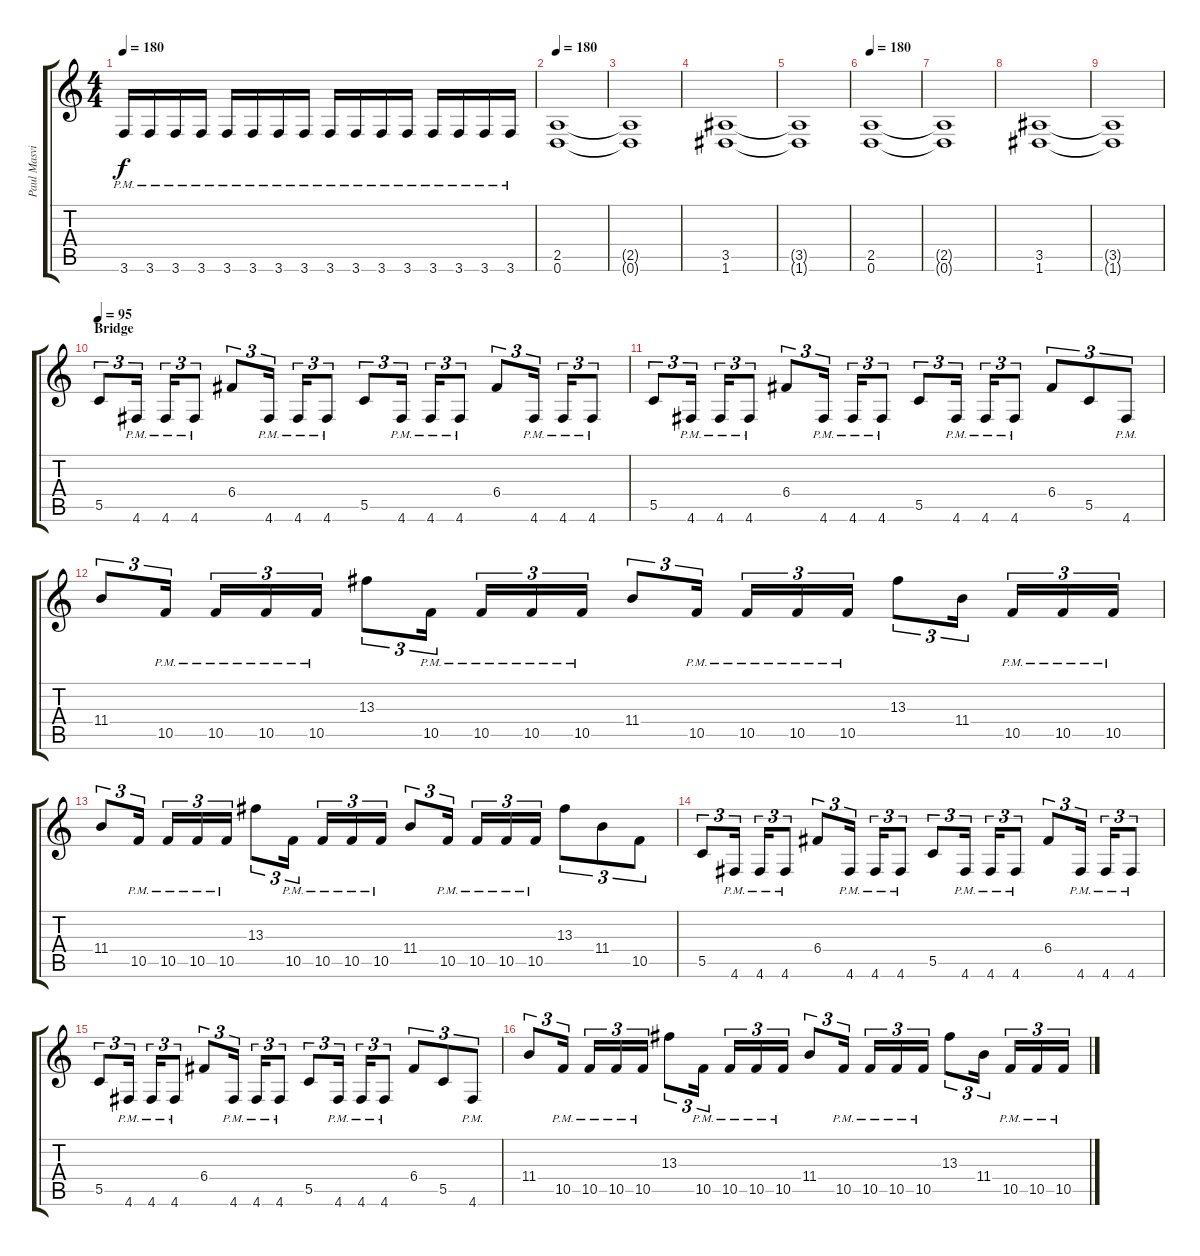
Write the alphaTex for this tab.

\track ("Paul Masvidal" "Paul Masvi") {instrument distortionguitar}
\staff {score tabs}
\tuning (D4 A3 F3 C3 G2 D2) {hide}
\ts (4 4)
\tempo 180
\clef g2
\ks c
3.6{pm}.16{dy f} 3.6{pm}.16 3.6{pm}.16 3.6{pm}.16 3.6{pm}.16 3.6{pm}.16 3.6{pm}.16 3.6{pm}.16 3.6{pm}.16 3.6{pm}.16 3.6{pm}.16 3.6{pm}.16 3.6{pm}.16 3.6{pm}.16 3.6{pm}.16 3.6{pm}.16 |
\tempo 180
(2.5 0.6).1 |
(2.5{t} 0.6{t}).1 |
(3.5 1.6).1 |
(3.5{t} 1.6{t}).1 |
\tempo 180
(2.5 0.6).1 |
(2.5{t} 0.6{t}).1 |
(3.5 1.6).1 |
(3.5{t} 1.6{t}).1 |
\section ("" "Bridge")
\tempo 95
5.5.8{tu (3 2)} 4.6{pm}.16{tu (3 2)} 4.6{pm}.16{tu (3 2)} 4.6{pm}.8{tu (3 2)} 6.4.8{tu (3 2)} 4.6{pm}.16{tu (3 2)} 4.6{pm}.16{tu (3 2)} 4.6{pm}.8{tu (3 2)} 5.5.8{tu (3 2)} 4.6{pm}.16{tu (3 2)} 4.6{pm}.16{tu (3 2)} 4.6{pm}.8{tu (3 2)} 6.4.8{tu (3 2)} 4.6{pm}.16{tu (3 2)} 4.6{pm}.16{tu (3 2)} 4.6{pm}.8{tu (3 2)} |
5.5.8{tu (3 2)} 4.6{pm}.16{tu (3 2)} 4.6{pm}.16{tu (3 2)} 4.6{pm}.8{tu (3 2)} 6.4.8{tu (3 2)} 4.6{pm}.16{tu (3 2)} 4.6{pm}.16{tu (3 2)} 4.6{pm}.8{tu (3 2)} 5.5.8{tu (3 2)} 4.6{pm}.16{tu (3 2)} 4.6{pm}.16{tu (3 2)} 4.6{pm}.8{tu (3 2)} 6.4.8{tu (3 2)} 5.5.8{tu (3 2)} 4.6{pm}.8{tu (3 2)} |
11.4.8{tu (3 2)} 10.5{pm}.16{tu (3 2)} 10.5{pm}.16{tu (3 2)} 10.5{pm}.16{tu (3 2)} 10.5{pm}.16{tu (3 2)} 13.3.8{tu (3 2)} 10.5{pm}.16{tu (3 2)} 10.5{pm}.16{tu (3 2)} 10.5{pm}.16{tu (3 2)} 10.5{pm}.16{tu (3 2)} 11.4.8{tu (3 2)} 10.5{pm}.16{tu (3 2)} 10.5{pm}.16{tu (3 2)} 10.5{pm}.16{tu (3 2)} 10.5{pm}.16{tu (3 2)} 13.3.8{tu (3 2)} 11.4.16{tu (3 2)} 10.5{pm}.16{tu (3 2)} 10.5{pm}.16{tu (3 2)} 10.5{pm}.16{tu (3 2)} |
11.4.8{tu (3 2)} 10.5{pm}.16{tu (3 2)} 10.5{pm}.16{tu (3 2)} 10.5{pm}.16{tu (3 2)} 10.5{pm}.16{tu (3 2)} 13.3.8{tu (3 2)} 10.5{pm}.16{tu (3 2)} 10.5{pm}.16{tu (3 2)} 10.5{pm}.16{tu (3 2)} 10.5{pm}.16{tu (3 2)} 11.4.8{tu (3 2)} 10.5{pm}.16{tu (3 2)} 10.5{pm}.16{tu (3 2)} 10.5{pm}.16{tu (3 2)} 10.5{pm}.16{tu (3 2)} 13.3.8{tu (3 2)} 11.4.8{tu (3 2)} 10.5.8{tu (3 2)} |
5.5.8{tu (3 2)} 4.6{pm}.16{tu (3 2)} 4.6{pm}.16{tu (3 2)} 4.6{pm}.8{tu (3 2)} 6.4.8{tu (3 2)} 4.6{pm}.16{tu (3 2)} 4.6{pm}.16{tu (3 2)} 4.6{pm}.8{tu (3 2)} 5.5.8{tu (3 2)} 4.6{pm}.16{tu (3 2)} 4.6{pm}.16{tu (3 2)} 4.6{pm}.8{tu (3 2)} 6.4.8{tu (3 2)} 4.6{pm}.16{tu (3 2)} 4.6{pm}.16{tu (3 2)} 4.6{pm}.8{tu (3 2)} |
5.5.8{tu (3 2)} 4.6{pm}.16{tu (3 2)} 4.6{pm}.16{tu (3 2)} 4.6{pm}.8{tu (3 2)} 6.4.8{tu (3 2)} 4.6{pm}.16{tu (3 2)} 4.6{pm}.16{tu (3 2)} 4.6{pm}.8{tu (3 2)} 5.5.8{tu (3 2)} 4.6{pm}.16{tu (3 2)} 4.6{pm}.16{tu (3 2)} 4.6{pm}.8{tu (3 2)} 6.4.8{tu (3 2)} 5.5.8{tu (3 2)} 4.6{pm}.8{tu (3 2)} |
11.4.8{tu (3 2)} 10.5{pm}.16{tu (3 2)} 10.5{pm}.16{tu (3 2)} 10.5{pm}.16{tu (3 2)} 10.5{pm}.16{tu (3 2)} 13.3.8{tu (3 2)} 10.5{pm}.16{tu (3 2)} 10.5{pm}.16{tu (3 2)} 10.5{pm}.16{tu (3 2)} 10.5{pm}.16{tu (3 2)} 11.4.8{tu (3 2)} 10.5{pm}.16{tu (3 2)} 10.5{pm}.16{tu (3 2)} 10.5{pm}.16{tu (3 2)} 10.5{pm}.16{tu (3 2)} 13.3.8{tu (3 2)} 11.4.16{tu (3 2)} 10.5{pm}.16{tu (3 2)} 10.5{pm}.16{tu (3 2)} 10.5{pm}.16{tu (3 2)}
